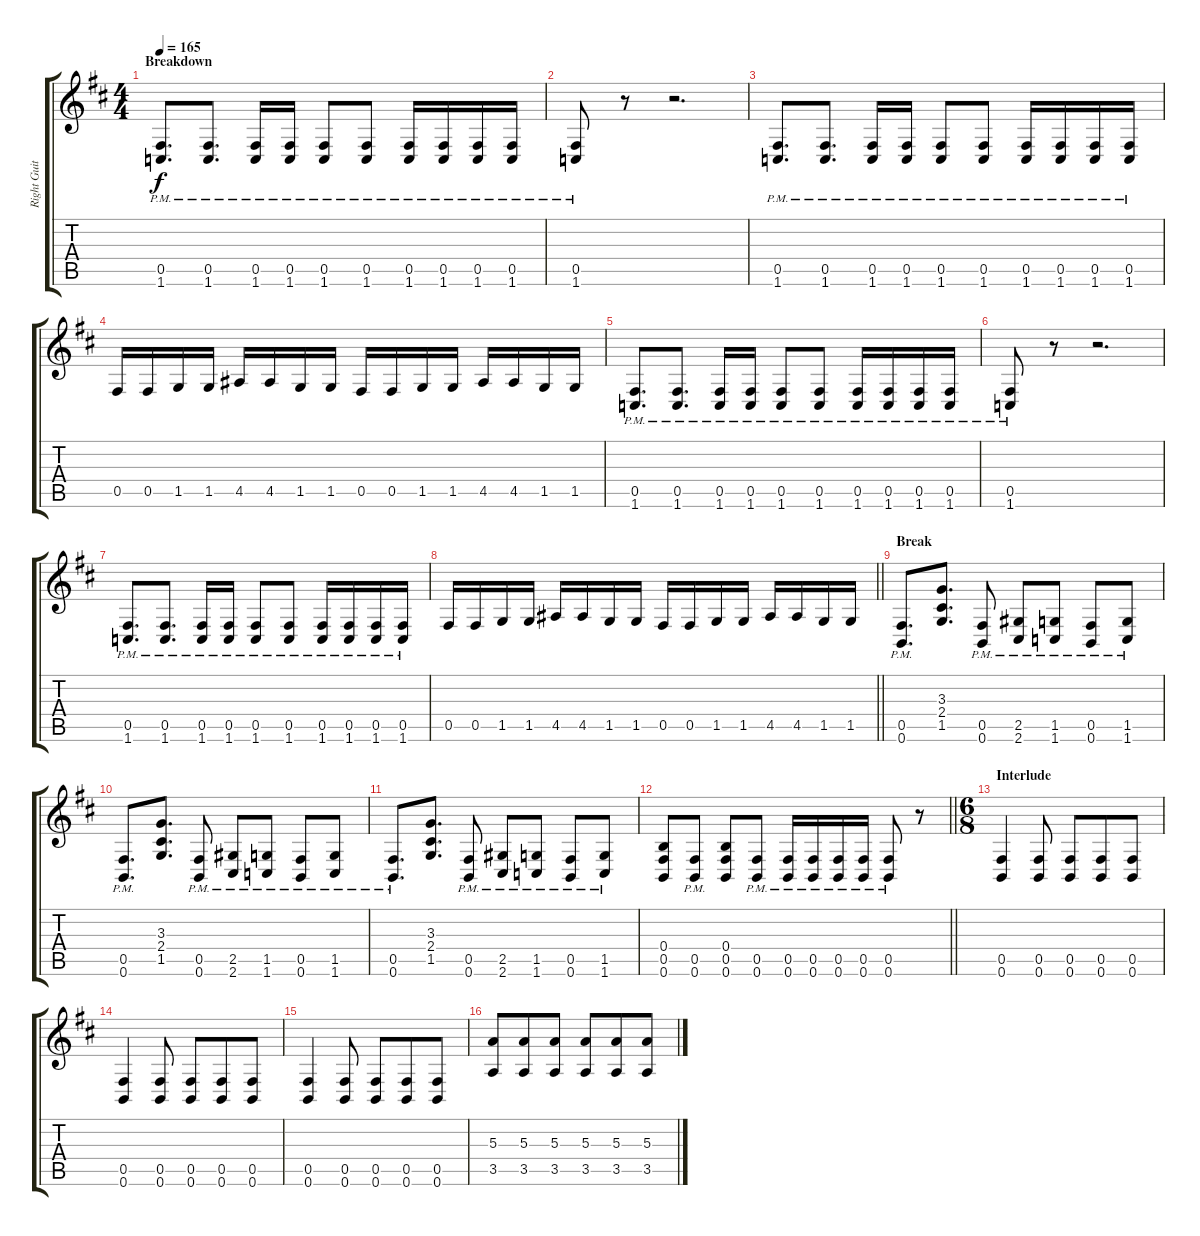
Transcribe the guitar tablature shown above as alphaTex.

\track ("Right Guitar" "Right Guit") {instrument distortionguitar}
\staff {score tabs}
\tuning (Db4 Ab3 E3 B2 Gb2 B1) {hide}
\ts (4 4)
\section ("" "Breakdown")
\tempo 165
\clef g2
\ks d
(0.5{pm} 1.6{pm}).8{d dy f} (0.5{pm} 1.6{pm}).8{d} (0.5{pm} 1.6{pm}).16 (0.5{pm} 1.6{pm}).16 (0.5{pm} 1.6{pm}).8 (0.5{pm} 1.6{pm}).8 (0.5{pm} 1.6{pm}).16 (0.5{pm} 1.6{pm}).16 (0.5{pm} 1.6{pm}).16 (0.5{pm} 1.6{pm}).16 |
(0.5{pm} 1.6{pm}).8 r.8 r.2{d} |
(0.5{pm} 1.6{pm}).8{d} (0.5{pm} 1.6{pm}).8{d} (0.5{pm} 1.6{pm}).16 (0.5{pm} 1.6{pm}).16 (0.5{pm} 1.6{pm}).8 (0.5{pm} 1.6{pm}).8 (0.5{pm} 1.6{pm}).16 (0.5{pm} 1.6{pm}).16 (0.5{pm} 1.6{pm}).16 (0.5{pm} 1.6{pm}).16 |
0.5.16 0.5.16 1.5.16 1.5.16 4.5.16 4.5.16 1.5.16 1.5.16 0.5.16 0.5.16 1.5.16 1.5.16 4.5.16 4.5.16 1.5.16 1.5.16 |
(0.5{pm} 1.6{pm}).8{d} (0.5{pm} 1.6{pm}).8{d} (0.5{pm} 1.6{pm}).16 (0.5{pm} 1.6{pm}).16 (0.5{pm} 1.6{pm}).8 (0.5{pm} 1.6{pm}).8 (0.5{pm} 1.6{pm}).16 (0.5{pm} 1.6{pm}).16 (0.5{pm} 1.6{pm}).16 (0.5{pm} 1.6{pm}).16 |
(0.5{pm} 1.6{pm}).8 r.8 r.2{d} |
(0.5{pm} 1.6{pm}).8{d} (0.5{pm} 1.6{pm}).8{d} (0.5{pm} 1.6{pm}).16 (0.5{pm} 1.6{pm}).16 (0.5{pm} 1.6{pm}).8 (0.5{pm} 1.6{pm}).8 (0.5{pm} 1.6{pm}).16 (0.5{pm} 1.6{pm}).16 (0.5{pm} 1.6{pm}).16 (0.5{pm} 1.6{pm}).16 |
\barLineRight lightlight
0.5.16 0.5.16 1.5.16 1.5.16 4.5.16 4.5.16 1.5.16 1.5.16 0.5.16 0.5.16 1.5.16 1.5.16 4.5.16 4.5.16 1.5.16 1.5.16 |
\section ("" "Break")
(0.5{pm} 0.6{pm}).8{d} (3.3 2.4 1.5).8{d} (0.5{pm} 0.6{pm}).8 (2.5{pm} 2.6{pm}).8 (1.5{pm} 1.6{pm}).8 (0.5{pm} 0.6{pm}).8 (1.5{pm} 1.6{pm}).8 |
(0.5{pm} 0.6{pm}).8{d} (3.3 2.4 1.5).8{d} (0.5{pm} 0.6{pm}).8 (2.5{pm} 2.6{pm}).8 (1.5{pm} 1.6{pm}).8 (0.5{pm} 0.6{pm}).8 (1.5{pm} 1.6{pm}).8 |
(0.5{pm} 0.6{pm}).8{d} (3.3 2.4 1.5).8{d} (0.5{pm} 0.6{pm}).8 (2.5{pm} 2.6{pm}).8 (1.5{pm} 1.6{pm}).8 (0.5{pm} 0.6{pm}).8 (1.5{pm} 1.6{pm}).8 |
\barLineRight lightlight
(0.4 0.5 0.6).8 (0.5{pm} 0.6{pm}).8 (0.4 0.5 0.6).8 (0.5{pm} 0.6{pm}).8 (0.5{pm} 0.6{pm}).16 (0.5{pm} 0.6{pm}).16 (0.5{pm} 0.6{pm}).16 (0.5{pm} 0.6{pm}).16 (0.5{pm} 0.6{pm}).8 r.8 |
\ts (6 8)
\section ("" "Interlude")
(0.5 0.6).4{balance 12} (0.5 0.6).8 (0.5 0.6).8 (0.5 0.6).8 (0.5 0.6).8 |
(0.5 0.6).4 (0.5 0.6).8 (0.5 0.6).8 (0.5 0.6).8 (0.5 0.6).8 |
(0.5 0.6).4 (0.5 0.6).8 (0.5 0.6).8 (0.5 0.6).8 (0.5 0.6).8 |
(5.3 3.5).8 (5.3 3.5).8 (5.3 3.5).8 (5.3 3.5).8 (5.3 3.5).8 (5.3 3.5).8
